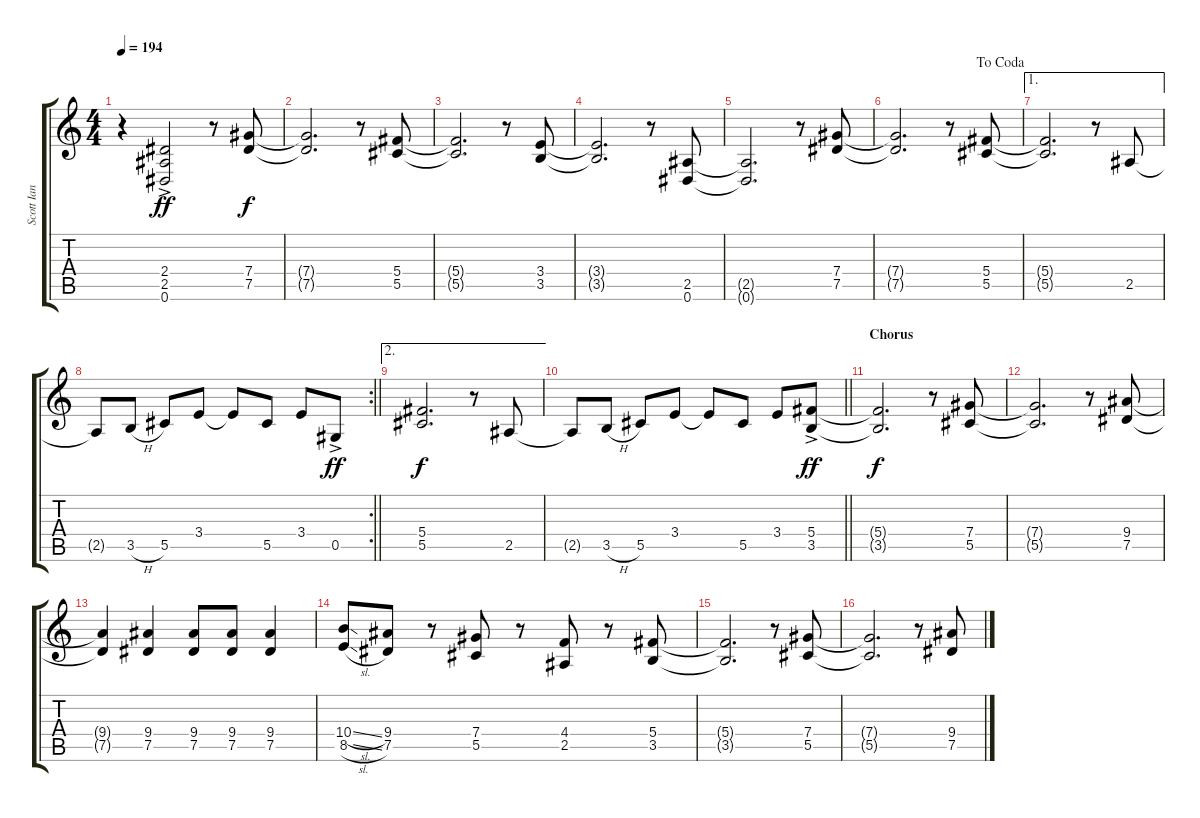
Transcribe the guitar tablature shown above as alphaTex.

\track ("Scott Ian Rhy" "Scott Ian ") {instrument distortionguitar}
\staff {score tabs}
\tuning (Eb4 Bb3 Gb3 Db3 Ab2 Eb2) {hide}
\ts (4 4)
\tempo 194
\clef g2
\ks c
r.4{dy f} (2.4 2.5 0.6{ac}).2{dy ff} r.8 (7.4 7.5).8{dy f} |
(7.4{t} 7.5{t}).2{d} r.8 (5.4 5.5).8 |
(5.4{t} 5.5{t}).2{d} r.8 (3.4 3.5).8 |
(3.4{t} 3.5{t}).2{d} r.8 (2.5 0.6).8 |
(2.5{t} 0.6{t}).2{d} r.8 (7.4 7.5).8 |
\jump dacoda
(7.4{t} 7.5{t}).2{d} r.8 (5.4 5.5).8 |
\ae 1
(5.4{t} 5.5{t}).2{d} r.8 2.5.8 |
\rc 2
\barLineRight lightlight
2.5{t}.8 3.5{h}.8 5.5.8 3.4.8 3.4{t}.8 5.5.8 3.4.8 0.5{ac}.8{dy ff} |
\ae 2
(5.4 5.5).2{d dy f} r.8 2.5.8 |
\barLineRight lightlight
2.5{t}.8 3.5{h}.8 5.5.8 3.4.8 3.4{t}.8 5.5.8 3.4.8 (5.4 3.5{ac}).8{dy ff} |
\section ("" "Chorus")
(5.4{t} 3.5{t}).2{d dy f} r.8 (7.4 5.5).8 |
(7.4{t} 5.5{t}).2{d} r.8 (9.4 7.5).8 |
(9.4{t} 7.5{t}).4 (9.4 7.5).4 (9.4 7.5).8 (9.4 7.5).8 (9.4 7.5).4 |
(10.4{sl} 8.5{sl}).8 (9.4 7.5).8 r.8 (7.4 5.5).8 r.8 (4.4 2.5).8 r.8 (5.4 3.5).8 |
(5.4{t} 3.5{t}).2{d} r.8 (7.4 5.5).8 |
(7.4{t} 5.5{t}).2{d} r.8 (9.4 7.5).8
